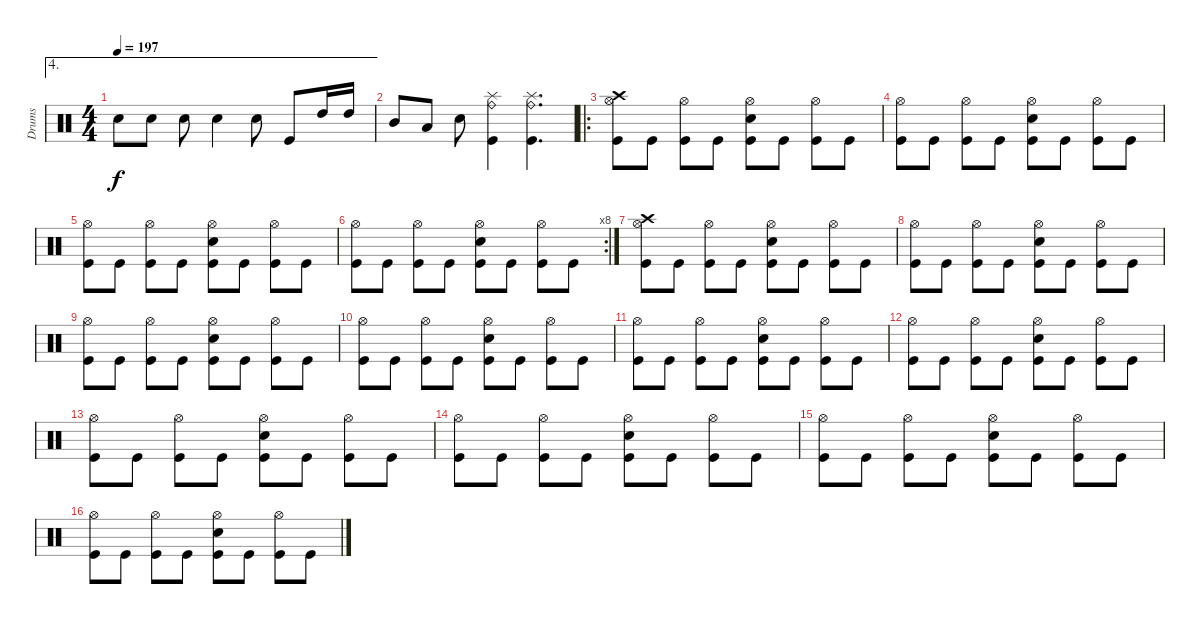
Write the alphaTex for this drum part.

\track ("Drums" "Drums") {instrument percussion}
\staff {score}
\articulation defaults
\ae 4
\ts (4 4)
\tempo 197
\clef neutral
\ks c "Electric Snare (hit)".8{dy f} "Electric Snare (hit)".8 "Electric Snare (hit)".8 "Electric Snare (hit)".4 "Electric Snare (hit)".8 "Kick (hit)".8 "High Tom (hit)".16 "High Tom (hit)".16
|
"Mid Tom (hit)".8 "Low Tom (hit)".8 "Electric Snare (hit)".8 ("Ride (bell)" "Splash (hit)" "Kick (hit)").4 ("Ride (bell)" "Splash (hit)" "Kick (hit)").4{d} |
\ro
("Crash high (hit)" "Hi-Hat (open)" "Kick (hit)").8 "Kick (hit)".8 ("Hi-Hat (open)" "Kick (hit)").8 "Kick (hit)".8 ("Hi-Hat (open)" "Electric Snare (hit)" "Kick (hit)").8 "Kick (hit)".8 ("Hi-Hat (open)" "Kick (hit)").8 "Kick (hit)".8 |
("Hi-Hat (open)" "Kick (hit)").8 "Kick (hit)".8 ("Hi-Hat (open)" "Kick (hit)").8 "Kick (hit)".8 ("Hi-Hat (open)" "Electric Snare (hit)" "Kick (hit)").8 "Kick (hit)".8 ("Hi-Hat (open)" "Kick (hit)").8 "Kick (hit)".8 |
("Hi-Hat (open)" "Kick (hit)").8 "Kick (hit)".8 ("Hi-Hat (open)" "Kick (hit)").8 "Kick (hit)".8 ("Hi-Hat (open)" "Electric Snare (hit)" "Kick (hit)").8 "Kick (hit)".8 ("Hi-Hat (open)" "Kick (hit)").8 "Kick (hit)".8 |
\rc 8
("Hi-Hat (open)" "Kick (hit)").8 "Kick (hit)".8 ("Hi-Hat (open)" "Kick (hit)").8 "Kick (hit)".8 ("Hi-Hat (open)" "Electric Snare (hit)" "Kick (hit)").8 "Kick (hit)".8 ("Hi-Hat (open)" "Kick (hit)").8 "Kick (hit)".8 |
("Crash high (hit)" "Hi-Hat (open)" "Kick (hit)").8 "Kick (hit)".8 ("Hi-Hat (open)" "Kick (hit)").8 "Kick (hit)".8 ("Hi-Hat (open)" "Electric Snare (hit)" "Kick (hit)").8 "Kick (hit)".8 ("Hi-Hat (open)" "Kick (hit)").8 "Kick (hit)".8 |
("Hi-Hat (open)" "Kick (hit)").8 "Kick (hit)".8 ("Hi-Hat (open)" "Kick (hit)").8 "Kick (hit)".8 ("Hi-Hat (open)" "Electric Snare (hit)" "Kick (hit)").8 "Kick (hit)".8 ("Hi-Hat (open)" "Kick (hit)").8 "Kick (hit)".8 |
("Hi-Hat (open)" "Kick (hit)").8 "Kick (hit)".8 ("Hi-Hat (open)" "Kick (hit)").8 "Kick (hit)".8 ("Hi-Hat (open)" "Electric Snare (hit)" "Kick (hit)").8 "Kick (hit)".8 ("Hi-Hat (open)" "Kick (hit)").8 "Kick (hit)".8 |
("Hi-Hat (open)" "Kick (hit)").8 "Kick (hit)".8 ("Hi-Hat (open)" "Kick (hit)").8 "Kick (hit)".8 ("Hi-Hat (open)" "Electric Snare (hit)" "Kick (hit)").8 "Kick (hit)".8 ("Hi-Hat (open)" "Kick (hit)").8 "Kick (hit)".8 |
("Hi-Hat (open)" "Kick (hit)").8 "Kick (hit)".8 ("Hi-Hat (open)" "Kick (hit)").8 "Kick (hit)".8 ("Hi-Hat (open)" "Electric Snare (hit)" "Kick (hit)").8 "Kick (hit)".8 ("Hi-Hat (open)" "Kick (hit)").8 "Kick (hit)".8 |
("Hi-Hat (open)" "Kick (hit)").8 "Kick (hit)".8 ("Hi-Hat (open)" "Kick (hit)").8 "Kick (hit)".8 ("Hi-Hat (open)" "Electric Snare (hit)" "Kick (hit)").8 "Kick (hit)".8 ("Hi-Hat (open)" "Kick (hit)").8 "Kick (hit)".8 |
("Hi-Hat (open)" "Kick (hit)").8 "Kick (hit)".8 ("Hi-Hat (open)" "Kick (hit)").8 "Kick (hit)".8 ("Hi-Hat (open)" "Electric Snare (hit)" "Kick (hit)").8 "Kick (hit)".8 ("Hi-Hat (open)" "Kick (hit)").8 "Kick (hit)".8 |
("Hi-Hat (open)" "Kick (hit)").8 "Kick (hit)".8 ("Hi-Hat (open)" "Kick (hit)").8 "Kick (hit)".8 ("Hi-Hat (open)" "Electric Snare (hit)" "Kick (hit)").8 "Kick (hit)".8 ("Hi-Hat (open)" "Kick (hit)").8 "Kick (hit)".8 |
("Hi-Hat (open)" "Kick (hit)").8 "Kick (hit)".8 ("Hi-Hat (open)" "Kick (hit)").8 "Kick (hit)".8 ("Hi-Hat (open)" "Electric Snare (hit)" "Kick (hit)").8 "Kick (hit)".8 ("Hi-Hat (open)" "Kick (hit)").8 "Kick (hit)".8 |
("Hi-Hat (open)" "Kick (hit)").8 "Kick (hit)".8 ("Hi-Hat (open)" "Kick (hit)").8 "Kick (hit)".8 ("Hi-Hat (open)" "Electric Snare (hit)" "Kick (hit)").8 "Kick (hit)".8 ("Hi-Hat (open)" "Kick (hit)").8 "Kick (hit)".8
